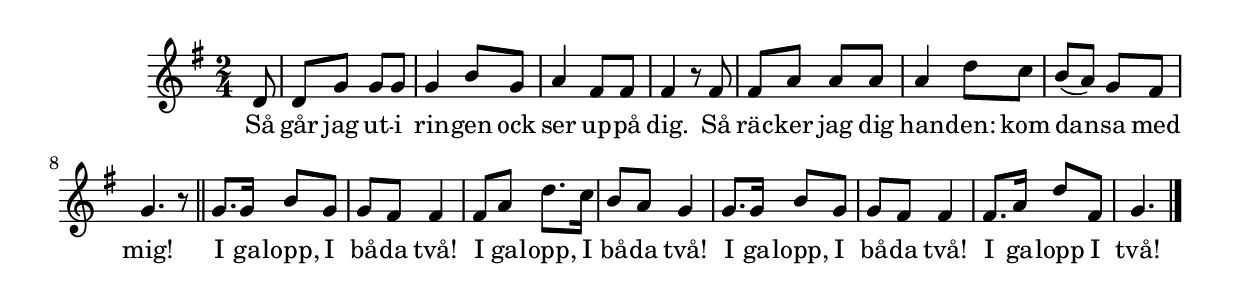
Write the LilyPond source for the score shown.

{
\time 2/4
\key g \major
\partial 8

 d'8  | 
 d' g' g' g'  | 
 g'4 b'8 g'  | 
 a'4 fis'8 fis'  | 
 fis'4 r8 fis'  | 
 fis' a' a' a'  | 
 a'4 d''8 c''  | 
 b'-( a'-) g' fis'  | 
 g'4. r8 \bar "||" |
 g'8. g'16 b'8 g'  | 
 g' fis' fis'4  | 
 fis'8 a' d''8. c''16  | 
 b'8 a' g'4  | 
 g'8. g'16 b'8 g'  | 
 g' fis' fis'4  | 
 fis'8. a'16 d''8 fis'  | 
 g'4. \bar "|."
 }
 \addlyrics {
     Så går jag ut -- i rin -- gen ock ser up -- på dig. Så
     räc -- ker jag dig han -- den: kom dan --  -- sa med mig! I ga -- lopp, I
     bå -- da två! I ga -- lopp, I bå -- da två! I ga -- lopp, I
     bå -- da två! I ga -- lopp I två!
}
